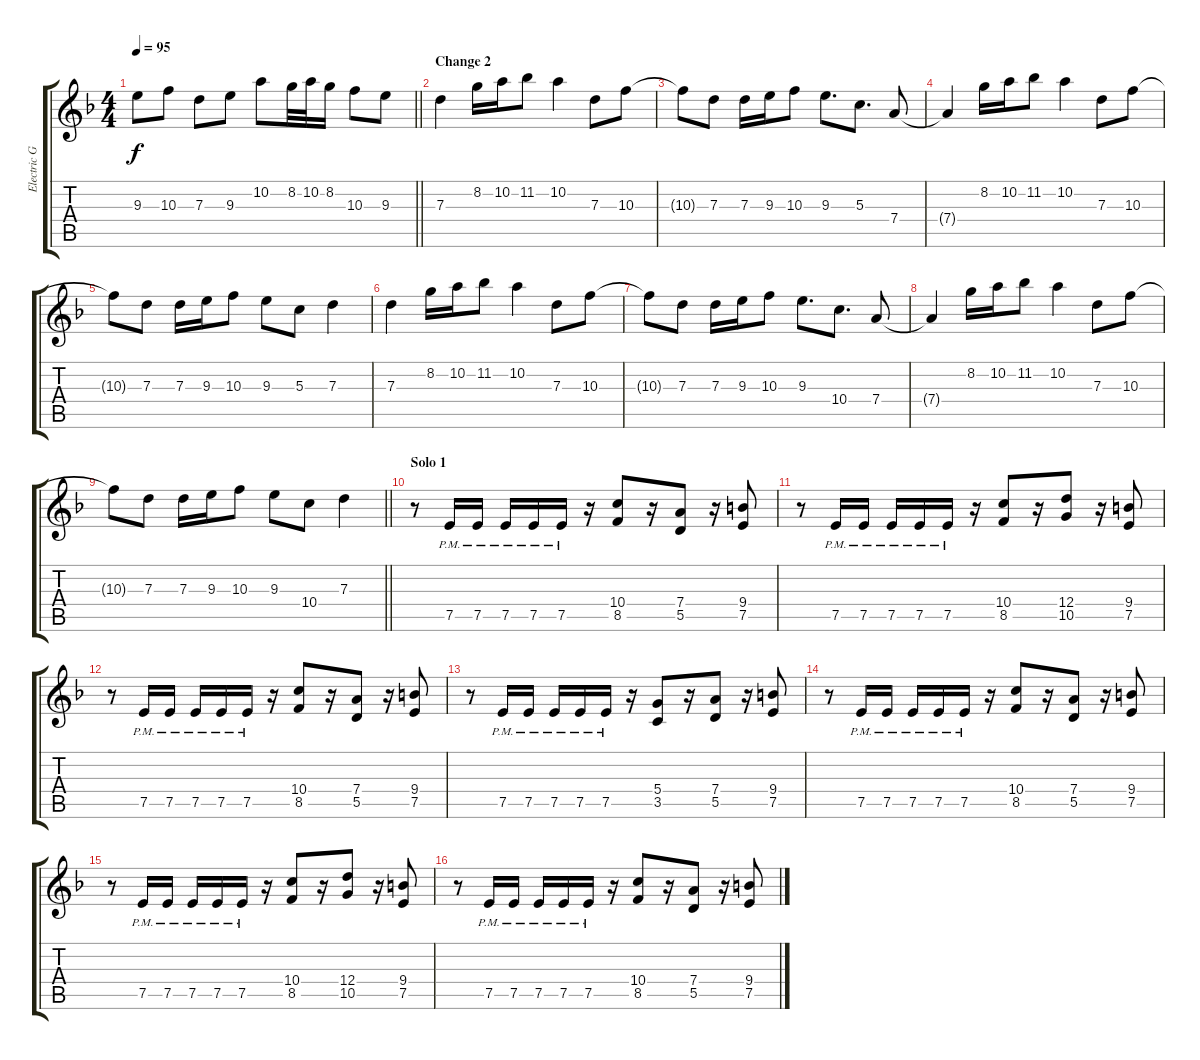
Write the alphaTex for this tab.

\track ("Electric Guitar (Richie Faulkner)" "Electric G") {instrument distortionguitar}
\staff {score tabs}
\tuning (E4 B3 G3 D3 A2 D2) {hide}
\ts (4 4)
\tempo 95
\clef g2
\barLineRight lightlight
\ks dminor
9.3.8{dy f} 10.3.8 7.3.8 9.3.8 10.2.8 8.2.32 10.2.32 8.2.16 10.3.8 9.3.8 |
\section ("" "Change 2")
7.3.4 8.2.16 10.2.16 11.2.8 10.2.4 7.3.8 10.3.8 |
10.3{t}.8 7.3.8 7.3.16 9.3.16 10.3.8 9.3.8{d} 5.3.8{d} 7.4.8 |
7.4{t}.4 8.2.16 10.2.16 11.2.8 10.2.4 7.3.8 10.3.8 |
10.3{t}.8 7.3.8 7.3.16 9.3.16 10.3.8 9.3.8 5.3.8 7.3.4 |
7.3.4 8.2.16 10.2.16 11.2.8 10.2.4 7.3.8 10.3.8 |
10.3{t}.8 7.3.8 7.3.16 9.3.16 10.3.8 9.3.8{d} 10.4.8{d} 7.4.8 |
7.4{t}.4 8.2.16 10.2.16 11.2.8 10.2.4 7.3.8 10.3.8 |
\barLineRight lightlight
10.3{t}.8 7.3.8 7.3.16 9.3.16 10.3.8 9.3.8 10.4.8 7.3.4 |
\section ("" "Solo 1")
r.8 7.5{pm}.16 7.5{pm}.16 7.5{pm}.16 7.5{pm}.16 7.5{pm}.16 r.16 (10.4 8.5).8 r.16 (7.4 5.5).8 r.16 (9.4 7.5).8 |
r.8 7.5{pm}.16 7.5{pm}.16 7.5{pm}.16 7.5{pm}.16 7.5{pm}.16 r.16 (10.4 8.5).8 r.16 (12.4 10.5).8 r.16 (9.4 7.5).8 |
r.8 7.5{pm}.16 7.5{pm}.16 7.5{pm}.16 7.5{pm}.16 7.5{pm}.16 r.16 (10.4 8.5).8 r.16 (7.4 5.5).8 r.16 (9.4 7.5).8 |
r.8 7.5{pm}.16 7.5{pm}.16 7.5{pm}.16 7.5{pm}.16 7.5{pm}.16 r.16 (5.4 3.5).8 r.16 (7.4 5.5).8 r.16 (9.4 7.5).8 |
r.8 7.5{pm}.16 7.5{pm}.16 7.5{pm}.16 7.5{pm}.16 7.5{pm}.16 r.16 (10.4 8.5).8 r.16 (7.4 5.5).8 r.16 (9.4 7.5).8 |
r.8 7.5{pm}.16 7.5{pm}.16 7.5{pm}.16 7.5{pm}.16 7.5{pm}.16 r.16 (10.4 8.5).8 r.16 (12.4 10.5).8 r.16 (9.4 7.5).8 |
r.8 7.5{pm}.16 7.5{pm}.16 7.5{pm}.16 7.5{pm}.16 7.5{pm}.16 r.16 (10.4 8.5).8 r.16 (7.4 5.5).8 r.16 (9.4 7.5).8
